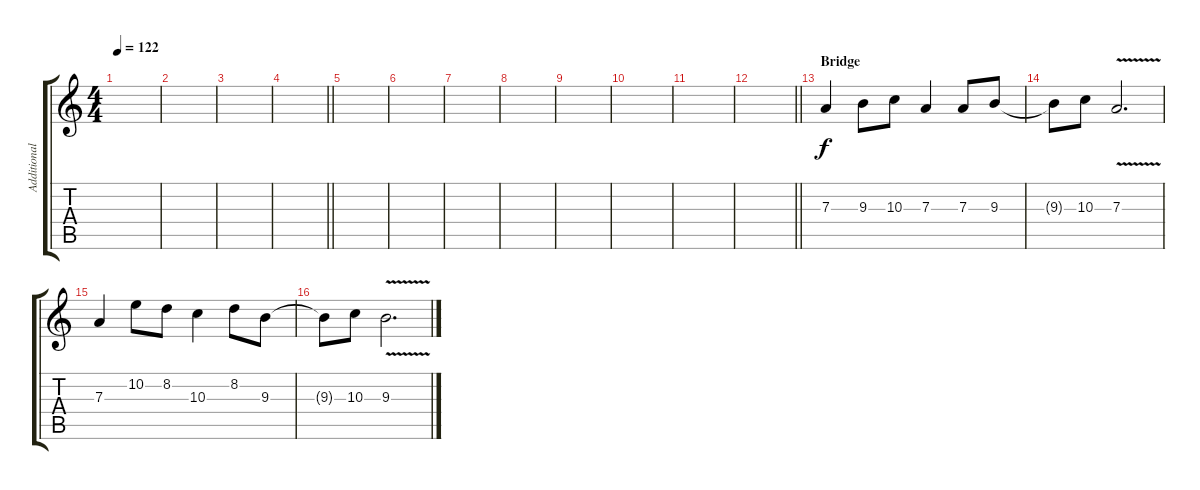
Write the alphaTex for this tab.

\track ("Additional Guitar" "Additional") {instrument distortionguitar}
\staff {score tabs}
\tuning (B3 Gb3 D3 A2 E2 B1) {hide}
\ts (4 4)
\tempo 122
\clef g2
\ks c
|
|
|
\barLineRight lightlight
|
\section ("" "")
|
|
|
|
|
|
|
\barLineRight lightlight
|
\section ("" "Bridge")
7.3.4{volume 11 balance 13} 9.3.8 10.3.8 7.3.4 7.3.8 9.3.8 |
9.3{t}.8 10.3.8 7.3{v}.2{d} |
7.3.4 10.2.8 8.2.8 10.3.4 8.2.8 9.3.8 |
9.3{t}.8 10.3.8 9.3{v}.2{d}
